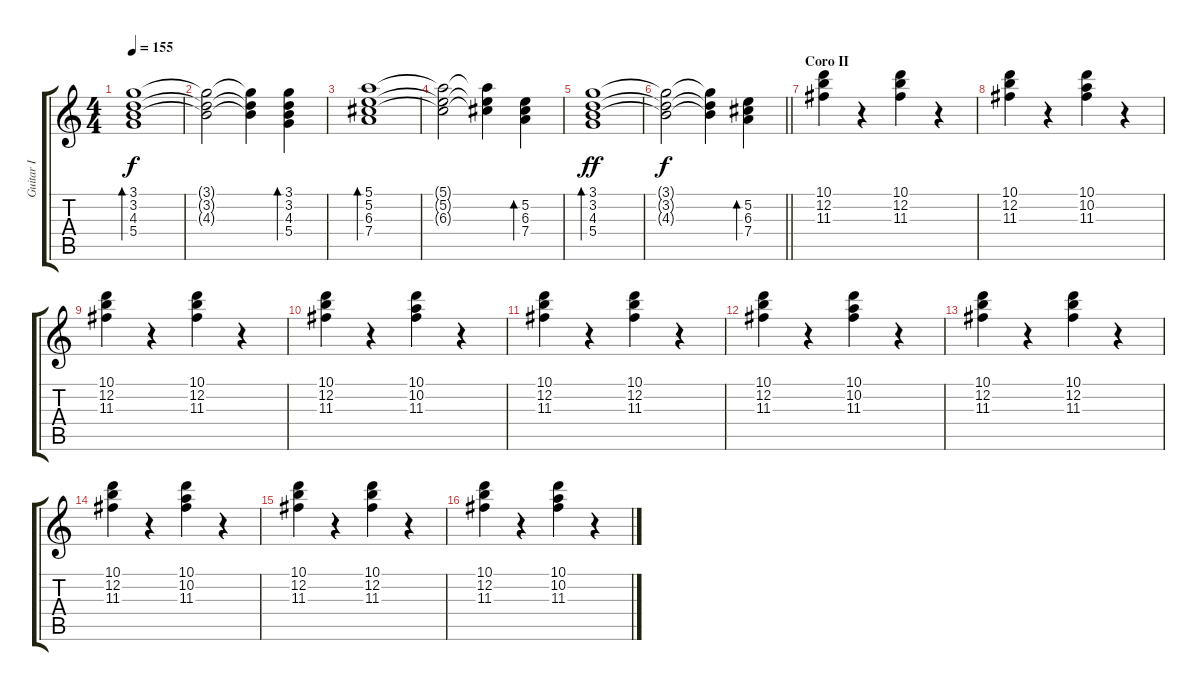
\track ("Guitar I" "Guitar I") {instrument overdrivenguitar}
\staff {score tabs}
\tuning (E4 B3 G3 D3 A2 E2) {hide}
\ts (4 4)
\tempo 155
\clef g2
\ks c
(3.1 3.2 4.3 5.4).1{bd 240 dy f} |
(3.1{t} 3.2{t} 4.3{t}).2 (3.1{t} 3.2{t} 4.3{t}).4 (3.1 3.2 4.3 5.4).4{bd 240} |
(5.1 5.2 6.3 7.4).1{bd 240} |
(5.1{t} 5.2{t} 6.3{t}).2 (5.1{t} 5.2{t} 6.3{t}).4 (5.2 6.3 7.4).4{bd 240} |
(3.1 3.2 4.3 5.4).1{bd 240 dy ff} |
\barLineRight lightlight
(3.1{t} 3.2{t} 4.3{t}).2{dy f} (3.1{t} 3.2{t} 4.3{t}).4 (5.2 6.3 7.4).4{bd 240} |
\section ("" "Coro II")
(10.1 12.2 11.3).4 r.4 (10.1 12.2 11.3).4 r.4 |
(10.1 12.2 11.3).4 r.4 (10.1 10.2 11.3).4 r.4 |
(10.1 12.2 11.3).4 r.4 (10.1 12.2 11.3).4 r.4 |
(10.1 12.2 11.3).4 r.4 (10.1 10.2 11.3).4 r.4 |
(10.1 12.2 11.3).4 r.4 (10.1 12.2 11.3).4 r.4 |
(10.1 12.2 11.3).4 r.4 (10.1 10.2 11.3).4 r.4 |
(10.1 12.2 11.3).4 r.4 (10.1 12.2 11.3).4 r.4 |
(10.1 12.2 11.3).4 r.4 (10.1 10.2 11.3).4 r.4 |
(10.1 12.2 11.3).4 r.4 (10.1 12.2 11.3).4 r.4 |
(10.1 12.2 11.3).4 r.4 (10.1 10.2 11.3).4 r.4
